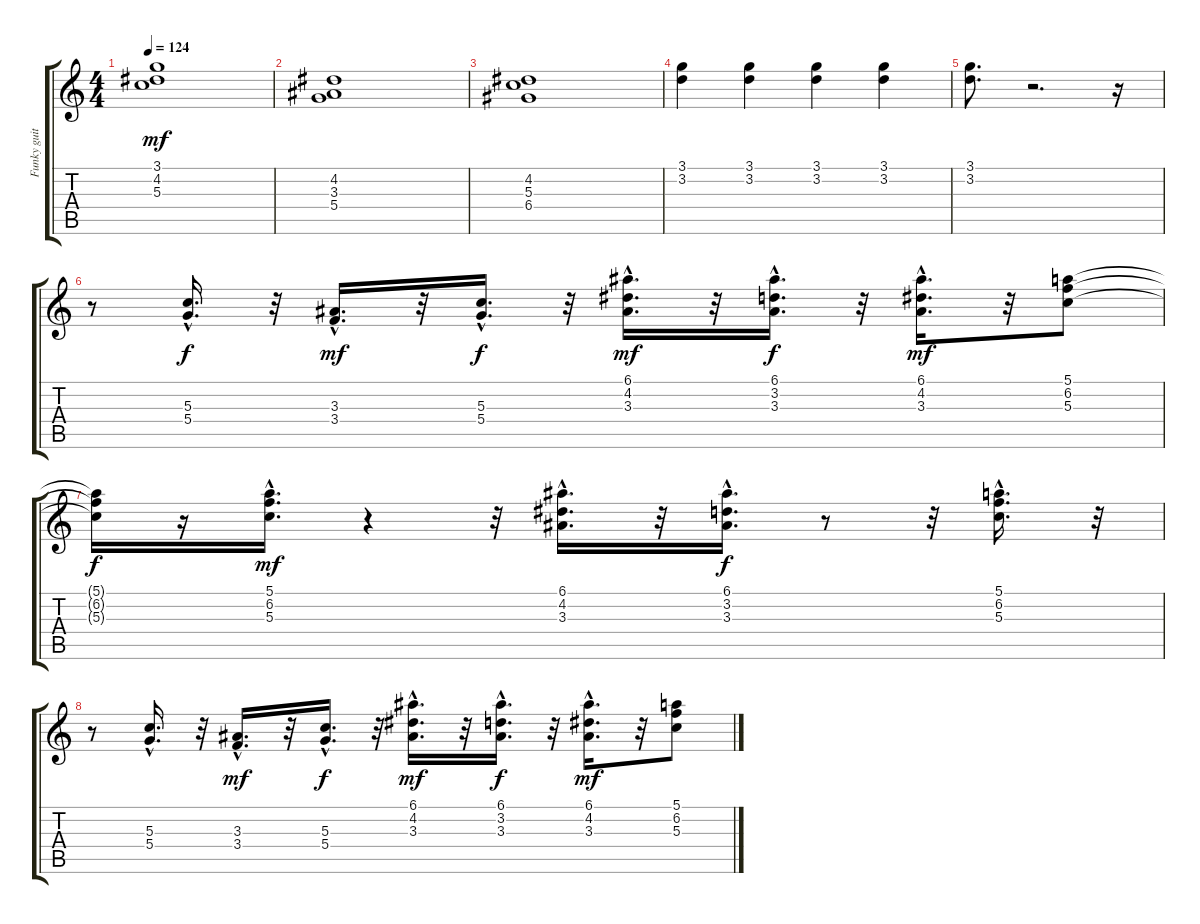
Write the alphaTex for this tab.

\track ("Funky guitar" "Funky guit") {instrument electricguitarclean}
\staff {score tabs}
\tuning (E4 B3 G3 D3 A2 E2) {hide}
\ts (4 4)
\tempo 124
\clef g2
\ks c
(3.1 4.2 5.3).1{dy mf} |
(4.2 3.3 5.4).1 |
(4.2 5.3 6.4).1 |
(3.1 3.2).4 (3.1 3.2).4 (3.1 3.2).4 (3.1 3.2).4 |
(3.1 3.2).8{d} r.2{d} r.16 |
r.8 (5.3{hac} 5.4{hac}).16{d dy f} r.32 (3.3 3.4{hac}).16{d dy mf} r.32 (5.3{hac} 5.4{hac}).16{d dy f} r.32 (6.1{hac} 4.2 3.3{hac}).16{d dy mf} r.32 (6.1{hac} 3.2{hac} 3.3{hac}).16{d dy f} r.32 (6.1{hac} 4.2 3.3{hac}).16{d dy mf} r.32 (5.1 6.2 5.3).8 |
(5.1{t} 6.2{t} 5.3{t}).16{dy f} r.16 (5.1{hac} 6.2 5.3{hac}).16{d dy mf} r.4 r.32 (6.1{hac} 4.2 3.3{hac}).16{d} r.32 (6.1{hac} 3.2{hac} 3.3{hac}).16{d dy f} r.8 r.32 (5.1{hac} 6.2{hac} 5.3{hac}).16{d} r.32 |
r.8 (5.3{hac} 5.4{hac}).16{d} r.32 (3.3 3.4{hac}).16{d dy mf} r.32 (5.3{hac} 5.4{hac}).16{d dy f} r.32 (6.1{hac} 4.2 3.3{hac}).16{d dy mf} r.32 (6.1{hac} 3.2{hac} 3.3{hac}).16{d dy f} r.32 (6.1{hac} 4.2 3.3{hac}).16{d dy mf} r.32 (5.1 6.2 5.3).8
